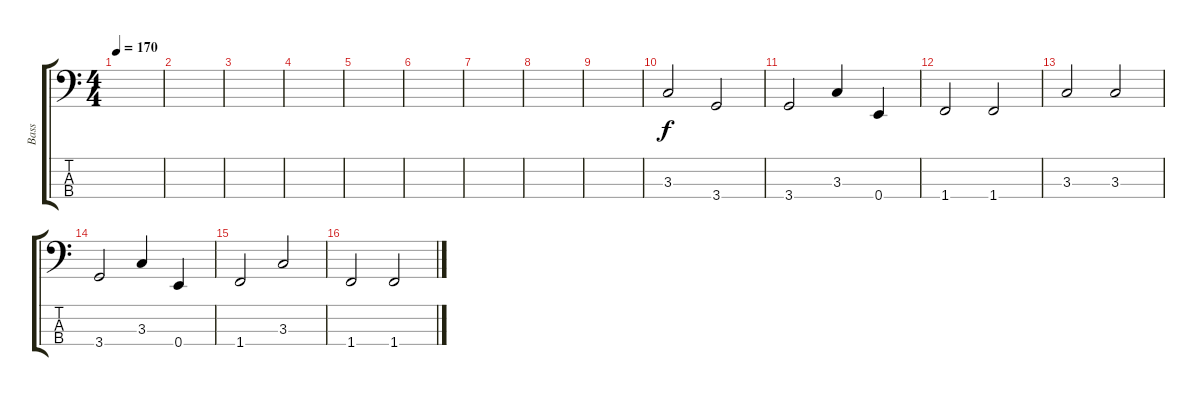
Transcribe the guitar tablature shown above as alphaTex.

\track ("Bass" "Bass") {instrument electricbassfinger}
\staff {score tabs}
\tuning (G2 D2 A1 E1) {hide}
\ts (4 4)
\tempo 170
\clef f4
\ks c
|
|
|
|
|
|
|
|
|
3.3.2 3.4.2 |
3.4.2 3.3.4 0.4.4 |
1.4.2 1.4.2 |
3.3.2 3.3.2 |
3.4.2 3.3.4 0.4.4 |
1.4.2 3.3.2 |
1.4.2 1.4.2
